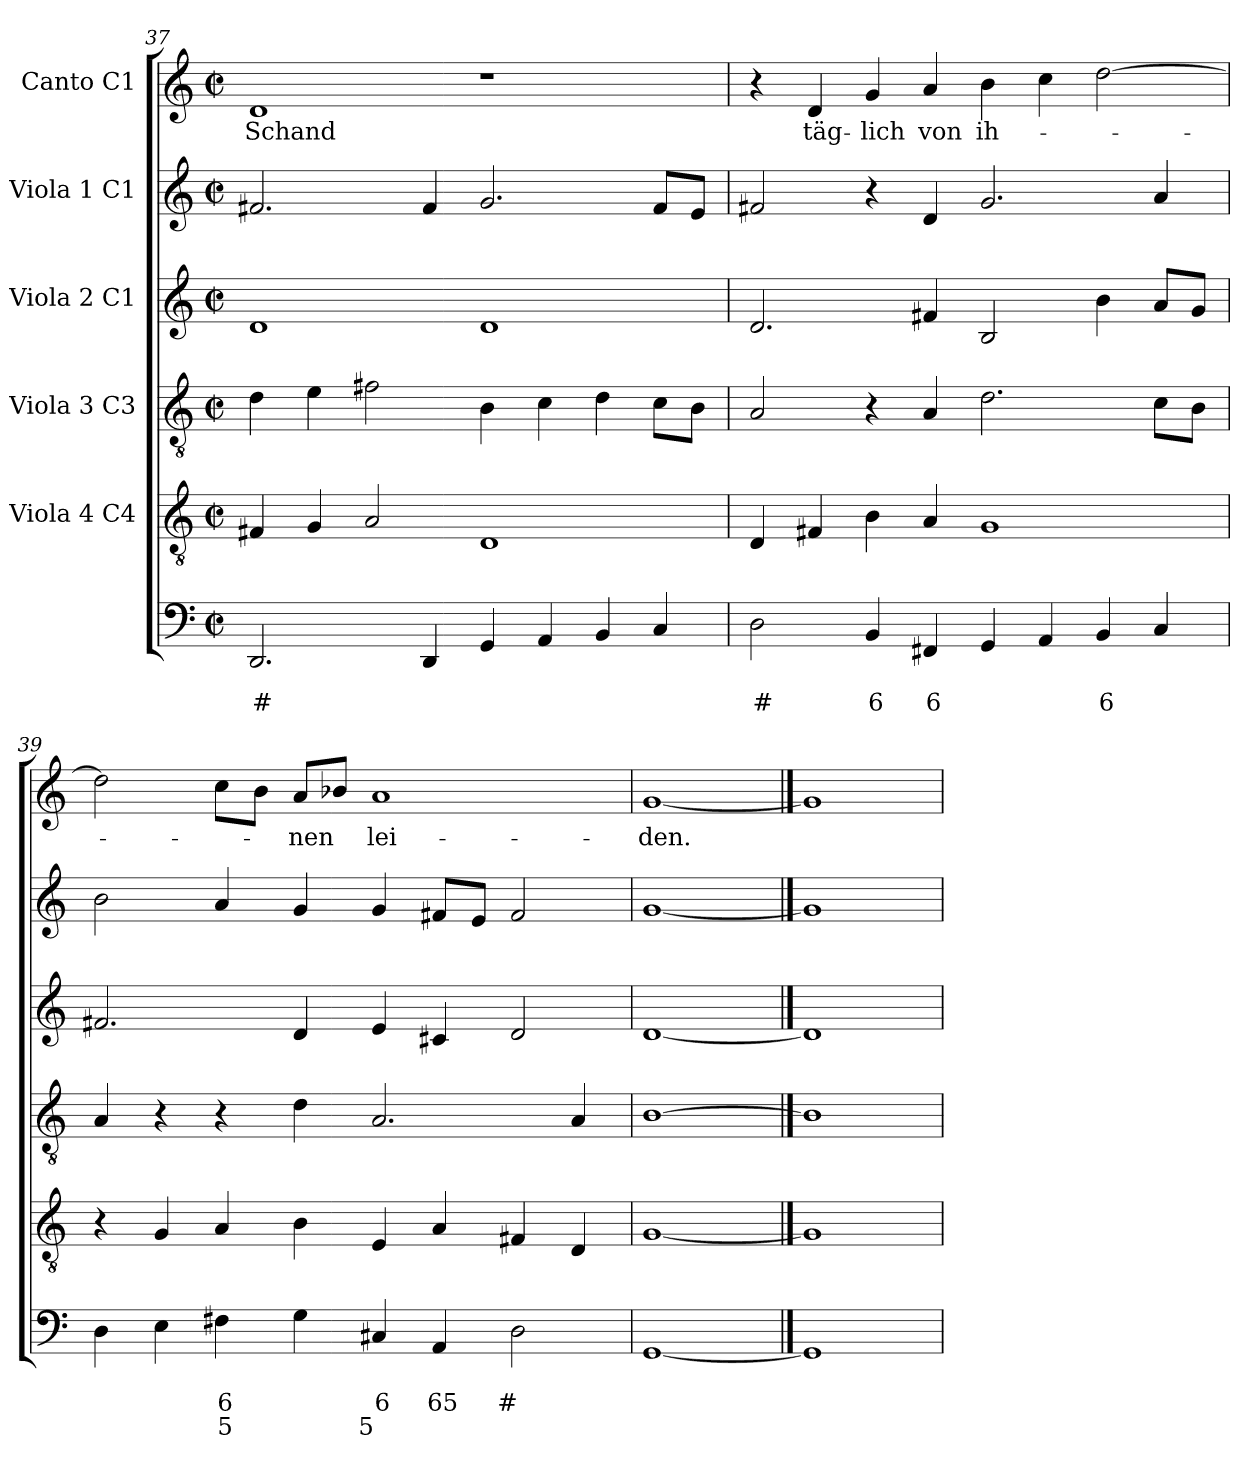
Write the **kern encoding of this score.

**kern	**text	**text	**text	**kern	**kern	**kern	**kern	**kern	**text
*part6	*part6	*part6	*part6	*part5	*part4	*part3	*part2	*part1	*part1
*staff6	*staff6	*staff6	*staff6	*staff5	*staff4	*staff3	*staff2	*staff1	*staff1
*	*	*	*	*I"Viola 4 C4	*I"Viola 3 C3	*I"Viola 2 C1	*I"Viola 1 C1	*I"Canto C1	*
*clefF4	*	*	*	*clefGv2	*clefGv2	*clefG2	*clefG2	*clefG2	*
*k[]	*	*	*	*k[]	*k[]	*k[]	*k[]	*k[]	*
*C:	*	*	*	*C:	*C:	*C:	*C:	*C:	*
*M2/2	*	*	*	*M2/2	*M2/2	*M2/2	*M2/2	*M2/2	*
*met(c|)	*	*	*	*met(c|)	*met(c|)	*met(c|)	*met(c|)	*met(c|)	*
=37	=37	=37	=37	=37	=37	=37	=37	=37	=37
!	!	!LO:LY:b	!	!	!	!	!	!	!LO:LY:b
2.DD/	.	#	.	4F#X/	4d\	1d	2.f#X/	1d	Schand
.	.	.	.	4G/	4e\	.	.	.	.
.	.	.	.	2A/	2f#X\	.	.	.	.
4DD/	.	.	.	.	.	.	4f#/	.	.
4GG/	.	.	.	1D	4B\	1d	2.g/	1r	.
4AA/	.	.	.	.	4c\	.	.	.	.
4BB/	.	.	.	.	4d\	.	.	.	.
4C/	.	.	.	.	8c\L	.	8f#/L	.	.
.	.	.	.	.	8B\J	.	8e/J	.	.
!!LO:LB:g=z
=38	=38	=38	=38	=38	=38	=38	=38	=38	=38
!	!	!LO:LY:b	!	!	!	!	!	!	!
2D\	.	#	.	4D/	2A/	2.d/	2f#X/	4r	.
!	!	!	!	!	!	!	!	!	!LO:LY:b
.	.	.	.	4F#X/	.	.	.	4d/	täg-
!	!	!LO:LY:b	!	!	!	!	!	!	!LO:LY:b
4BB/	.	6	.	4B\	4r	.	4r	4g/	-lich
!	!	!LO:LY:b	!	!	!	!	!	!	!LO:LY:b
4FF#X/	.	6	.	4A/	4A/	4f#X/	4d/	4a/	von
!	!	!	!	!	!	!	!	!	!LO:LY:b
4GG/	.	.	.	1G	2.d\	2B/	2.g/	4b\	ih-
4AA/	.	.	.	.	.	.	.	4cc\	.
!	!	!LO:LY:b	!	!	!	!	!	!	!
4BB/	.	6	.	.	.	4b\	.	[2dd\	.
4C/	.	.	.	.	8c\L	8a/L	4a/	.	.
.	.	.	.	.	8B\J	8g/J	.	.	.
=39	=39	=39	=39	=39	=39	=39	=39	=39	=39
4D\	.	.	.	4r	4A/	2.f#X/	2b\	2dd\]	.
4E\	.	.	.	4G/	4r	.	.	.	.
!	!	!LO:LY:b	!LO:LY:b	!	!	!	!	!	!
4F#X\	.	6	5	4A/	4r	.	4a/	8cc\L	.
.	.	.	.	.	.	.	.	8b\J	.
!	!	!	!	!	!	!	!	!	!LO:LY:b
4G\	.	.	.	4B\	4d\	4d/	4g/	8a/L	-nen
.	.	.	.	.	.	.	.	8b-X/J	.
!	!	!LO:LY:b	!LO:LY:b	!	!	!	!	!	!LO:LY:b
4C#X/	.	6	5	4E/	2.A/	4e/	4g/	1a	lei-
!	!	!LO:LY:b	!	!	!	!	!	!	!
4AA/	.	65	.	4A/	.	4c#X/	8f#X/L	.	.
.	.	.	.	.	.	.	8e/J	.	.
!	!	!LO:LY:b	!	!	!	!	!	!	!
2D\	.	#	.	4F#X/	.	2d/	2f#/	.	.
.	.	.	.	4D/	4A/	.	.	.	.
=40	=40	=40	=40	=40	=40	=40	=40	=40	=40
!	!	!	!	!	!	!	!	!	!LO:LY:b
[1GG	.	.	.	[1G	[1B	[1d	[1g	[1g	-den.
==41	==41	==41	==41	==41	==41	==41	==41	==41	==41
1GG]	.	.	.	1G]	1B]	1d]	1g]	1g]	.
=	=	=	=	=	=	=	=	=	=
*-	*-	*-	*-	*-	*-	*-	*-	*-	*-
